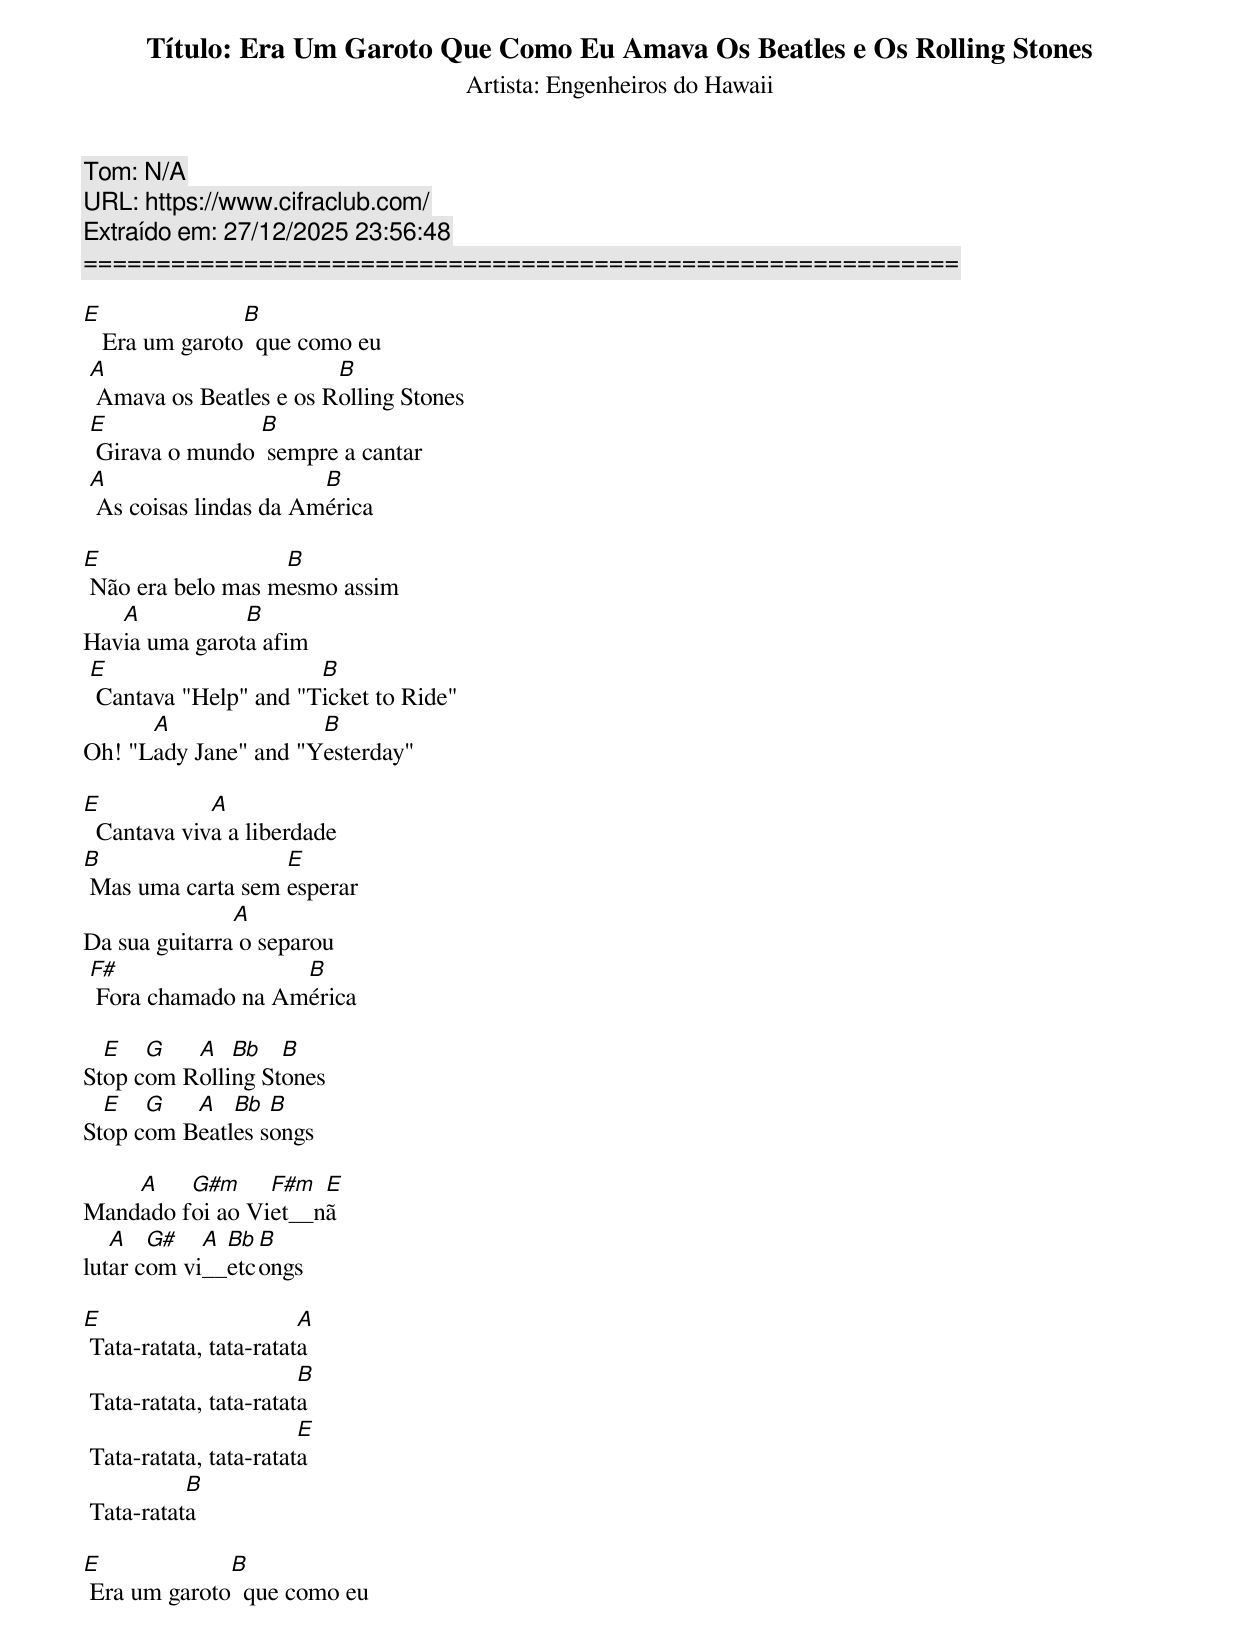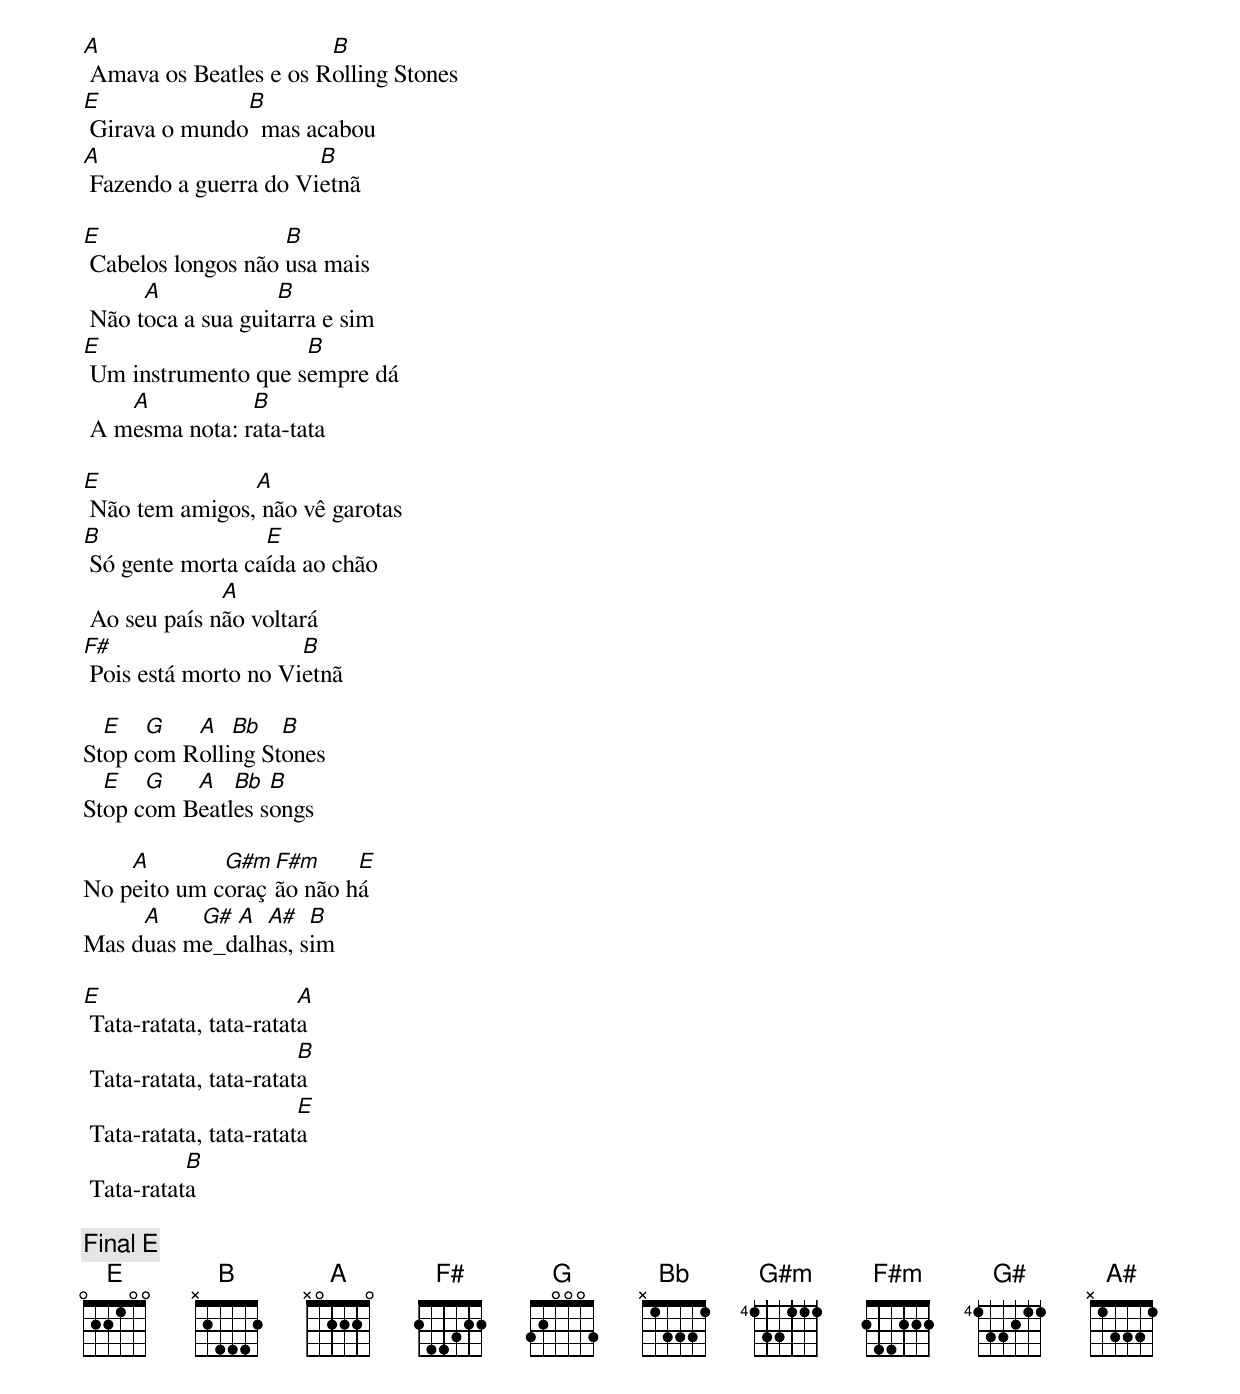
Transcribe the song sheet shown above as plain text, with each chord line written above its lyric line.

Título: Era Um Garoto Que Como Eu Amava Os Beatles e Os Rolling Stones
Artista: Engenheiros do Hawaii
Tom: N/A
URL: https://www.cifraclub.com/
Extraído em: 27/12/2025 23:56:48
============================================================

E               B
   Era um garoto  que como eu
 A                       B
  Amava os Beatles e os Rolling Stones
 E               B
  Girava o mundo  sempre a cantar
 A                      B
  As coisas lindas da América

E                  B
 Não era belo mas mesmo assim
   A           B
Havia uma garota afim
 E                     B
  Cantava "Help" and "Ticket to Ride"
      A               B
Oh! "Lady Jane" and "Yesterday"

E            A
  Cantava viva a liberdade
B                  E
 Mas uma carta sem esperar
               A
Da sua guitarra o separou
 F#                 B
  Fora chamado na América

  E   G   A   Bb   B
Stop com Rolling Stones
  E   G   A   Bb  B
Stop com Beatles songs

    A    G#m     F#m  E
Mandado foi ao Viet__nã
   A   G#   A Bb B
lutar com vi__etcongs

E                       A
 Tata-ratata, tata-ratata
                        B
 Tata-ratata, tata-ratata
                        E
 Tata-ratata, tata-ratata
           B
 Tata-ratata

E             B
 Era um garoto  que como eu
A                       B
 Amava os Beatles e os Rolling Stones
E              B
 Girava o mundo  mas acabou
A                      B
 Fazendo a guerra do Vietnã

E                   B
 Cabelos longos não usa mais
      A             B
 Não toca a sua guitarra e sim
E                    B
 Um instrumento que sempre dá
    A           B
 A mesma nota: rata-tata

E               A
 Não tem amigos, não vê garotas
B                 E
 Só gente morta caída ao chão
              A
 Ao seu país não voltará
F#                    B
 Pois está morto no Vietnã

  E   G   A   Bb   B
Stop com Rolling Stones
  E   G   A   Bb  B
Stop com Beatles songs

    A        G#m F#m     E
No peito um coração não há
     A    G# A  A#   B
Mas duas me_dalhas, sim

E                       A
 Tata-ratata, tata-ratata
                        B
 Tata-ratata, tata-ratata
                        E
 Tata-ratata, tata-ratata
           B
 Tata-ratata

[Final] E
